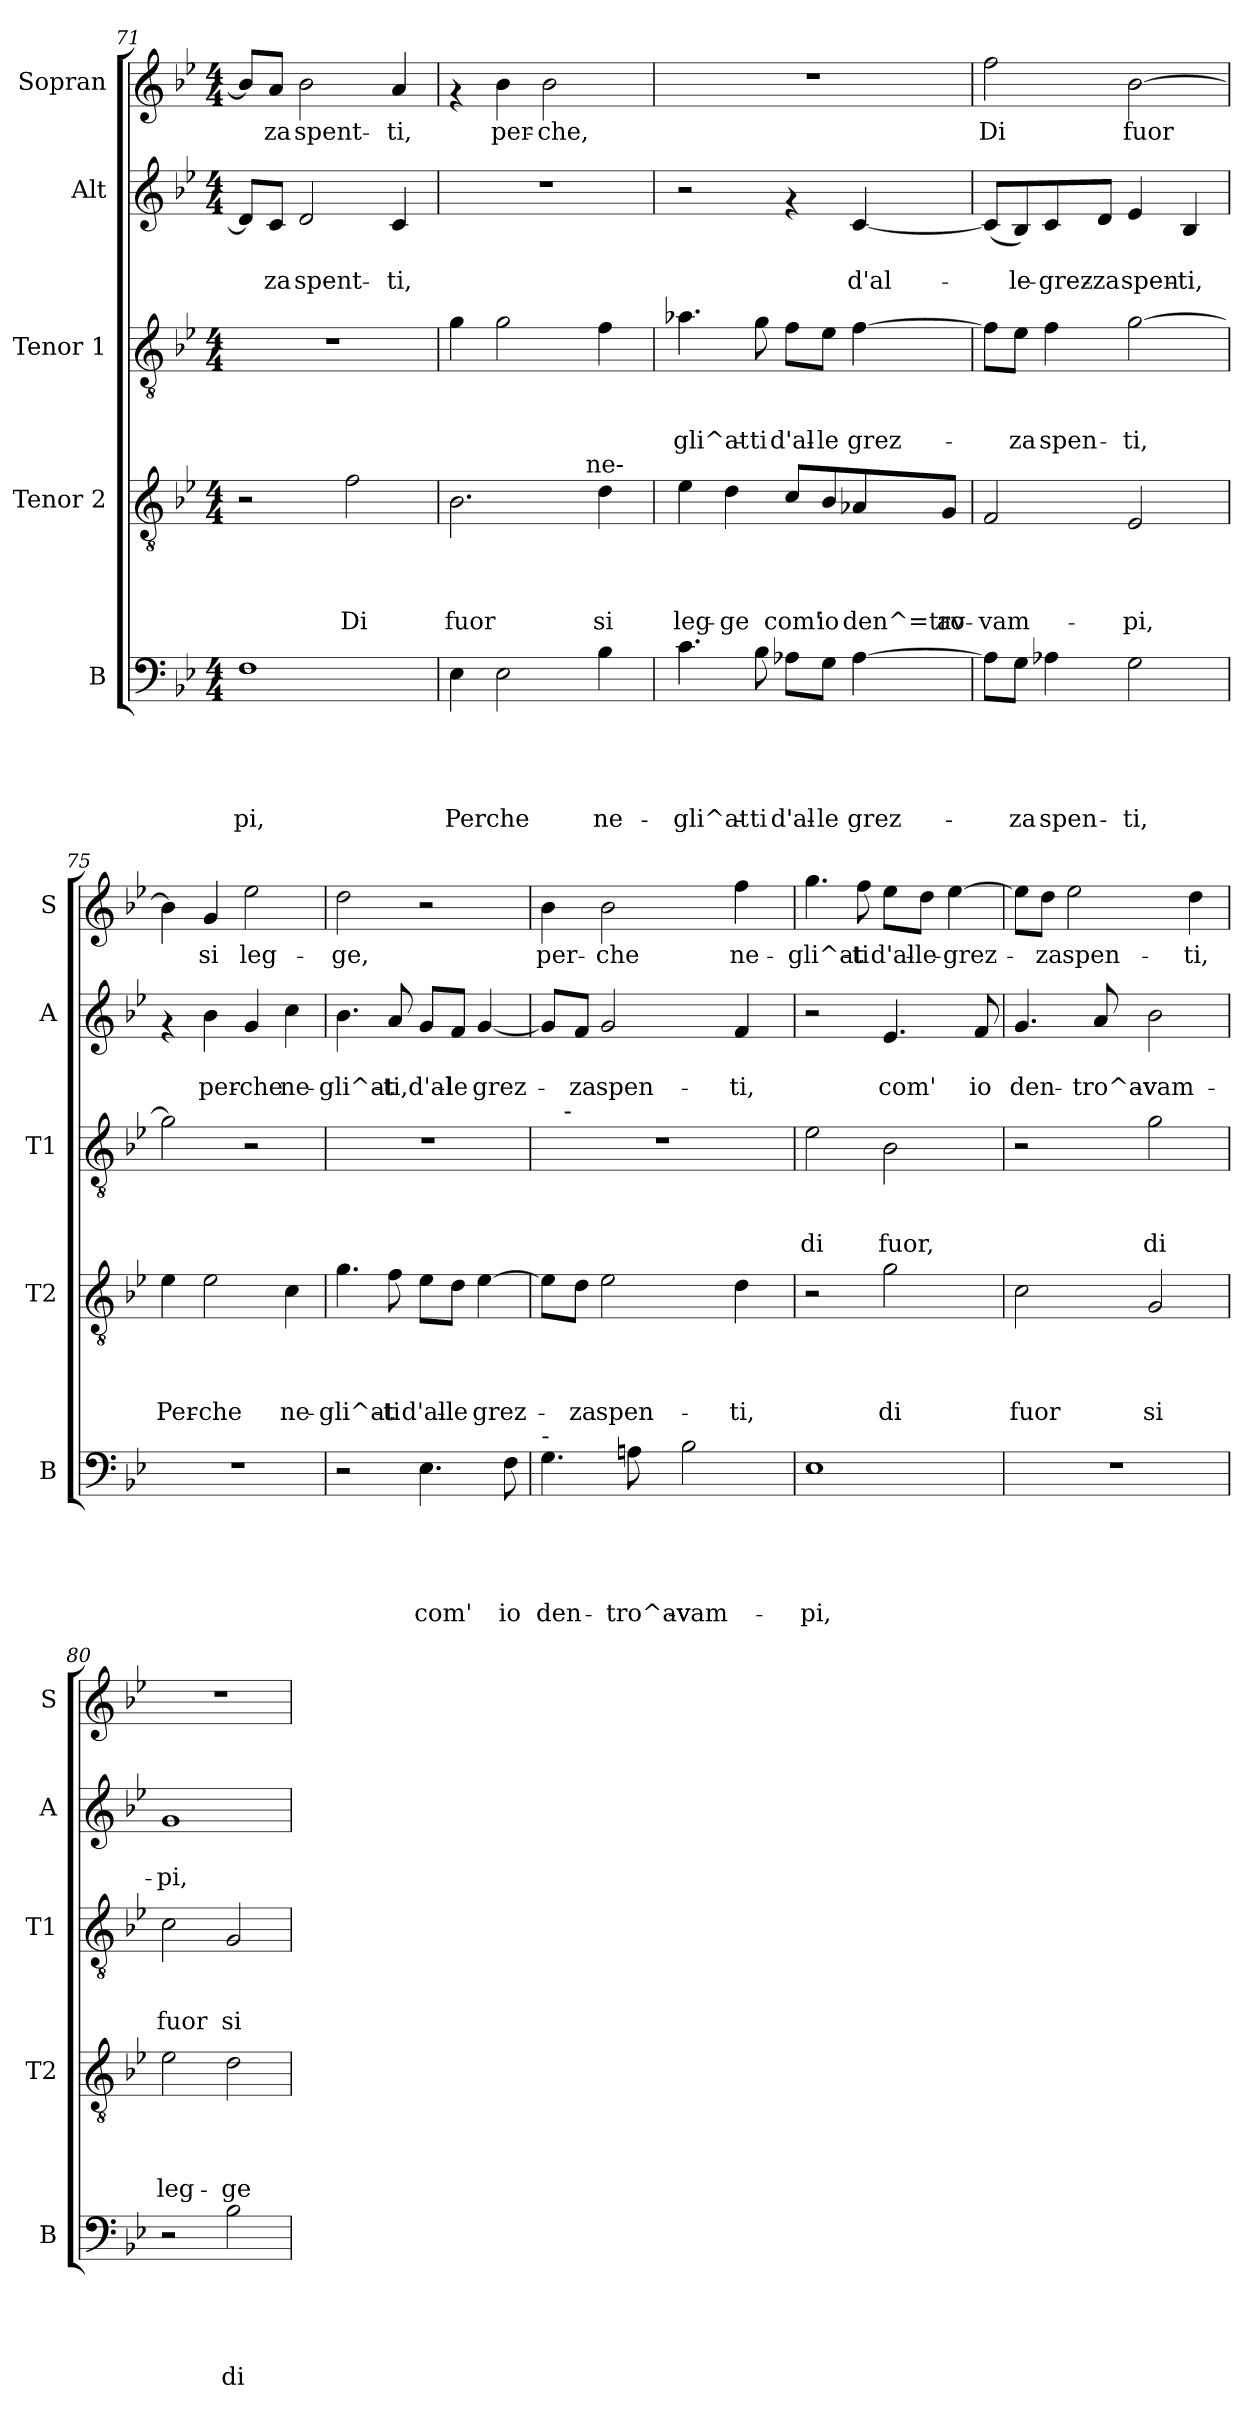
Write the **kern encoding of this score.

**kern	**text	**text	**text	**text	**text	**kern	**text	**text	**text	**text	**kern	**text	**text	**text	**kern	**text	**text	**kern	**text
*part5	*part5	*part5	*part5	*part5	*part5	*part4	*part4	*part4	*part4	*part4	*part3	*part3	*part3	*part3	*part2	*part2	*part2	*part1	*part1
*staff5	*staff5	*staff5	*staff5	*staff5	*staff5	*staff4	*staff4	*staff4	*staff4	*staff4	*staff3	*staff3	*staff3	*staff3	*staff2	*staff2	*staff2	*staff1	*staff1
*I"B	*	*	*	*	*	*I"Tenor 2	*	*	*	*	*I"Tenor 1	*	*	*	*I"Alt	*	*	*I"Sopran	*
*I'B	*	*	*	*	*	*I'T2	*	*	*	*	*I'T1	*	*	*	*I'A	*	*	*I'S	*
*clefF4	*	*	*	*	*	*clefGv2	*	*	*	*	*clefGv2	*	*	*	*clefG2	*	*	*clefG2	*
*k[b-e-]	*	*	*	*	*	*k[b-e-]	*	*	*	*	*k[b-e-]	*	*	*	*k[b-e-]	*	*	*k[b-e-]	*
*B-:	*	*	*	*	*	*B-:	*	*	*	*	*B-:	*	*	*	*B-:	*	*	*B-:	*
*M4/4	*	*	*	*	*	*M4/4	*	*	*	*	*M4/4	*	*	*	*M4/4	*	*	*M4/4	*
=71	=71	=71	=71	=71	=71	=71	=71	=71	=71	=71	=71	=71	=71	=71	=71	=71	=71	=71	=71
!	!	!	!	!	!LO:LY:b	!	!	!	!	!	!	!	!	!	!	!	!	!	!
1F	.	.	.	.	-pi,	2r	.	.	.	.	1r	.	.	.	8d/L]	.	.	8b-/L]	.
!	!	!	!	!	!	!	!	!	!	!	!	!	!	!	!	!	!LO:LY:b	!	!LO:LY:b
.	.	.	.	.	.	.	.	.	.	.	.	.	.	.	8c/J	.	-za	8a/J	-za
!	!	!	!	!	!	!	!	!	!	!	!	!	!	!	!	!	!LO:LY:b	!	!LO:LY:b
.	.	.	.	.	.	.	.	.	.	.	.	.	.	.	2d/	.	spent-	2b-\	spent-
!	!	!	!	!	!	!	!	!	!	!LO:LY:b	!	!	!	!	!	!	!	!	!
.	.	.	.	.	.	2f\	.	.	.	-Di	.	.	.	.	.	.	.	.	.
!	!	!	!	!	!	!	!	!	!	!	!	!	!	!	!	!	!LO:LY:b	!	!LO:LY:b
.	.	.	.	.	.	.	.	.	.	.	.	.	.	.	4c/	.	-ti,	4a/	-ti,
=72	=72	=72	=72	=72	=72	=72	=72	=72	=72	=72	=72	=72	=72	=72	=72	=72	=72	=72	=72
!	!	!	!	!	!	!LO:TX:a:t=Perche	!	!	!	!	!	!	!	!	!	!	!	!	!
!	!	!	!	!	!LO:LY:b	!	!	!	!	!LO:LY:b	!	!	!	!	!	!	!	!	!
*	*	*	*	*	*	*^	*	*	*	*	*	*	*	*	*	*	*	*	*
4E-\	.	.	.	.	Perche	2.B-\	2ryy	.	.	.	fuor	4g\	.	.	.	1r	.	.	4rf	.
!	!	!	!	!	!	!	!	!	!	!	!	!	!	!	!	!	!	!	!	!LO:LY:b
2E-\	.	.	.	.	.	.	.	.	.	.	.	2g\	.	.	.	.	.	.	4b-\	per-
!	!	!	!	!	!	!	!	!	!	!	!	!	!	!	!	!	!	!	!	!LO:LY:b
.	.	.	.	.	.	.	8..ryy	.	.	.	.	.	.	.	.	.	.	.	2b-\	-che,
!	!	!	!	!	!	!	!LO:TX:a:t=ne-	!	!	!	!	!	!	!	!	!	!	!	!	!
.	.	.	.	.	.	.	4ryy	.	.	.	.	.	.	.	.	.	.	.	.	.
!	!	!	!	!	!LO:LY:b	!	!	!	!	!	!LO:LY:b	!	!	!	!	!	!	!	!	!
4B-\	.	.	.	.	ne-	4d\	.	.	.	.	si	4f\	.	.	.	.	.	.	.	.
.	.	.	.	.	.	.	32ryy	.	.	.	.	.	.	.	.	.	.	.	.	.
!!LO:PB:g=z
=73	=73	=73	=73	=73	=73	=73	=73	=73	=73	=73	=73	=73	=73	=73	=73	=73	=73	=73	=73	=73
!	!	!	!	!	!LO:LY:b	!	!	!	!	!	!LO:LY:b	!	!	!	!LO:LY:b:rj	!	!	!	!	!
*	*	*	*	*	*	*v	*v	*	*	*	*	*	*	*	*	*	*	*	*	*
4.c\	.	.	.	.	-gli^at-	4e-\	.	.	.	leg-	4.a-X\	.	.	gli^at-	2r	.	.	1r	.
!	!	!	!	!	!	!	!	!	!	!LO:LY:b	!	!	!	!	!	!	!	!	!
.	.	.	.	.	.	4d\	.	.	.	-ge	.	.	.	.	.	.	.	.	.
!	!	!	!	!	!LO:LY:b	!	!	!	!	!	!	!	!	!LO:LY:b:rj	!	!	!	!	!
8B-\	.	.	.	.	-ti	.	.	.	.	.	8g\	.	.	-ti	.	.	.	.	.
!	!	!	!	!	!LO:LY:b	!	!	!	!	!LO:LY:b	!	!	!	!LO:LY:b:rj	!	!	!	!	!
8A-X\L	.	.	.	.	d'al-	8c/L	.	.	.	com'	8f\L	.	.	d'al-	4rf	.	.	.	.
!	!	!	!	!	!LO:LY:b	!	!	!	!	!LO:LY:b	!	!	!	!LO:LY:b:rj	!	!	!	!	!
8G\J	.	.	.	.	-le	8B-/	.	.	.	io	8e-\J	.	.	-le	.	.	.	.	.
!	!	!	!	!	!LO:LY:b	!	!	!	!	!LO:LY:b	!	!	!	!LO:LY:b:rj	!	!	!LO:LY:b	!	!
[>4A-\	.	.	.	.	grez-	8A-X/	.	.	.	den^=tro	[>4f\	.	.	grez-	[<4c/	.	d'al-	.	.
!	!	!	!	!	!	!	!	!	!	!LO:LY:b	!	!	!	!	!	!	!	!	!
.	.	.	.	.	.	8G/J	.	.	.	av-	.	.	.	.	.	.	.	.	.
=74	=74	=74	=74	=74	=74	=74	=74	=74	=74	=74	=74	=74	=74	=74	=74	=74	=74	=74	=74
!	!	!	!	!	!	!	!	!	!	!LO:LY:b	!	!	!	!	!	!	!	!	!LO:LY:b
8A-\L]	.	.	.	.	.	2F/	.	.	.	-vam-	8f\L]	.	.	.	(<8c/L]	.	.	2ff\	Di
!	!	!	!	!	!LO:LY:b	!	!	!	!	!	!	!	!	!LO:LY:b:rj	!	!	!LO:LY:b	!	!
8G\J	.	.	.	.	-za	.	.	.	.	.	8e-\J	.	.	-za	8B-/)	.	-le-	.	.
!	!	!	!	!	!LO:LY:b	!	!	!	!	!	!	!	!	!LO:LY:b:rj	!	!	!LO:LY:b	!	!
4A-X\	.	.	.	.	spen-	.	.	.	.	.	4f\	.	.	spen-	8c/	.	-grez-	.	.
!	!	!	!	!	!	!	!	!	!	!	!	!	!	!	!	!	!LO:LY:b	!	!
.	.	.	.	.	.	.	.	.	.	.	.	.	.	.	8d/J	.	-za	.	.
!	!	!	!	!	!LO:LY:b	!	!	!	!	!LO:LY:b	!	!	!	!LO:LY:b:rj	!	!	!LO:LY:b	!	!LO:LY:b
2G\	.	.	.	.	-ti,	2E-/	.	.	.	-pi,	[>2g\	.	.	-ti,	4e-/	.	spen-	[>2b-\	fuor
!	!	!	!	!	!	!	!	!	!	!	!	!	!	!	!	!	!LO:LY:b	!	!
.	.	.	.	.	.	.	.	.	.	.	.	.	.	.	4B-/	.	-ti,	.	.
=75	=75	=75	=75	=75	=75	=75	=75	=75	=75	=75	=75	=75	=75	=75	=75	=75	=75	=75	=75
!	!	!	!	!	!	!	!	!	!	!LO:LY:b	!	!	!	!	!	!	!	!	!
1r	.	.	.	.	.	4e-\	.	.	.	Per-	2g\]	.	.	.	4rf	.	.	4b-\]	.
!	!	!	!	!	!	!	!	!	!	!LO:LY:b	!	!	!	!	!	!	!LO:LY:b	!	!LO:LY:b
.	.	.	.	.	.	2e-\	.	.	.	-che	.	.	.	.	4b-\	.	per-	4g/	si
!	!	!	!	!	!	!	!	!	!	!	!	!	!	!	!	!	!LO:LY:b	!	!LO:LY:b
.	.	.	.	.	.	.	.	.	.	.	2r	.	.	.	4g/	.	-che	2ee-\	leg-
!	!	!	!	!	!	!	!	!	!	!LO:LY:b	!	!	!	!	!	!	!LO:LY:b	!	!
.	.	.	.	.	.	4c\	.	.	.	ne-	.	.	.	.	4cc\	.	ne-	.	.
=76	=76	=76	=76	=76	=76	=76	=76	=76	=76	=76	=76	=76	=76	=76	=76	=76	=76	=76	=76
!	!	!	!	!	!	!	!	!	!	!LO:LY:b	!	!	!	!	!	!	!LO:LY:b	!	!LO:LY:b
2r	.	.	.	.	.	4.g\	.	.	.	-gli^at-	1r	.	.	.	4.b-\	.	-gli^at-	2dd\	-ge,
!	!	!	!	!	!	!	!	!	!	!LO:LY:b	!	!	!	!	!	!	!LO:LY:b	!	!
.	.	.	.	.	.	8f\	.	.	.	-ti	.	.	.	.	8a/	.	-ti,d'al-	.	.
!	!	!	!	!	!LO:LY:b	!	!	!	!	!LO:LY:b	!	!	!	!	!	!	!	!	!
4.E-\	.	.	.	.	com'	8e-\L	.	.	.	d'al-	.	.	.	.	8g/L	.	.	2r	.
!	!	!	!	!	!	!	!	!	!	!LO:LY:b	!	!	!	!	!	!	!LO:LY:b	!	!
.	.	.	.	.	.	8d\J	.	.	.	-le	.	.	.	.	8f/J	.	-le	.	.
!	!	!	!	!	!	!	!	!	!	!LO:LY:b	!	!	!	!	!	!	!LO:LY:b	!	!
.	.	.	.	.	.	[<4e-\	.	.	.	grez-	.	.	.	.	[<4g/	.	grez-	.	.
!	!	!	!	!	!LO:LY:b	!	!	!	!	!	!	!	!	!	!	!	!	!	!
8F\	.	.	.	.	io	.	.	.	.	.	.	.	.	.	.	.	.	.	.
!!LO:LB:g=z
=77	=77	=77	=77	=77	=77	=77	=77	=77	=77	=77	=77	=77	=77	=77	=77	=77	=77	=77	=77
!LO:TX:a:t=-	!	!	!	!	!	!	!	!	!	!	!	!	!	!	!	!	!	!	!
!	!	!	!	!	!LO:LY:b	!	!	!	!	!	!	!	!	!	!	!	!	!	!LO:LY:b
*	*	*	*	*	*	*	*	*	*	*	*^	*	*	*	*	*	*	*	*
4.G\	.	.	.	.	den-	8e-\L]	.	.	.	.	1r	16.ryy	.	.	.	8g/L]	.	.	4b-\	per-
!	!	!	!	!	!	!	!	!	!	!	!	!LO:TX:a:t=-	!	!	!	!	!	!	!	!
.	.	.	.	.	.	.	.	.	.	.	.	2ryy	.	.	.	.	.	.	.	.
!	!	!	!	!	!	!	!	!	!	!LO:LY:b	!	!	!	!	!	!	!	!LO:LY:b	!	!
.	.	.	.	.	.	8d\J	.	.	.	-za	.	.	.	.	.	8f/J	.	-za	.	.
!	!	!	!	!	!	!	!	!	!	!LO:LY:b	!	!	!	!	!	!	!	!LO:LY:b	!	!LO:LY:b
.	.	.	.	.	.	2e-\	.	.	.	spen-	.	.	.	.	.	2g/	.	spen-	2b-\	-che
!	!	!	!	!	!LO:LY:b	!	!	!	!	!	!	!	!	!	!	!	!	!	!	!
8An\	.	.	.	.	-tro^av-	.	.	.	.	.	.	.	.	.	.	.	.	.	.	.
!	!	!	!	!	!LO:LY:b	!	!	!	!	!	!	!	!	!	!	!	!	!	!	!
2B-\	.	.	.	.	-vam-	.	.	.	.	.	.	.	.	.	.	.	.	.	.	.
.	.	.	.	.	.	.	.	.	.	.	.	4ryy	.	.	.	.	.	.	.	.
!	!	!	!	!	!	!	!	!	!	!LO:LY:b	!	!	!	!	!	!	!	!LO:LY:b	!	!LO:LY:b
.	.	.	.	.	.	4d\	.	.	.	-ti,	.	.	.	.	.	4f/	.	-ti,	4ff\	ne-
.	.	.	.	.	.	.	.	.	.	.	.	8ryy	.	.	.	.	.	.	.	.
.	.	.	.	.	.	.	.	.	.	.	.	32ryy	.	.	.	.	.	.	.	.
=78	=78	=78	=78	=78	=78	=78	=78	=78	=78	=78	=78	=78	=78	=78	=78	=78	=78	=78	=78	=78
!	!	!	!	!	!LO:LY:b	!	!	!	!	!	!	!	!	!	!LO:LY:b:rj	!	!	!	!	!LO:LY:b
*	*	*	*	*	*	*	*	*	*	*	*v	*v	*	*	*	*	*	*	*	*
1E-	.	.	.	.	-pi,	2r	.	.	.	.	2e-\	.	.	di	2r	.	.	4.gg\	-gli^at-
!	!	!	!	!	!	!	!	!	!	!	!	!	!	!	!	!	!	!	!LO:LY:b
.	.	.	.	.	.	.	.	.	.	.	.	.	.	.	.	.	.	8ff\	-ti
!	!	!	!	!	!	!	!	!	!	!LO:LY:b	!	!	!	!LO:LY:b:rj	!	!	!LO:LY:b	!	!LO:LY:b
.	.	.	.	.	.	2g\	.	.	.	di	2B-\	.	.	fuor,	4.e-/	.	com'	8ee-\L	d'al-
!	!	!	!	!	!	!	!	!	!	!	!	!	!	!	!	!	!	!	!LO:LY:b
.	.	.	.	.	.	.	.	.	.	.	.	.	.	.	.	.	.	8dd\J	-le-
!	!	!	!	!	!	!	!	!	!	!	!	!	!	!	!	!	!	!	!LO:LY:b
.	.	.	.	.	.	.	.	.	.	.	.	.	.	.	.	.	.	[>4ee-\	-grez-
!	!	!	!	!	!	!	!	!	!	!	!	!	!	!	!	!	!LO:LY:b	!	!
.	.	.	.	.	.	.	.	.	.	.	.	.	.	.	8f/	.	io	.	.
=79	=79	=79	=79	=79	=79	=79	=79	=79	=79	=79	=79	=79	=79	=79	=79	=79	=79	=79	=79
!	!	!	!	!	!	!	!	!	!	!LO:LY:b	!	!	!	!	!	!	!LO:LY:b	!	!
1r	.	.	.	.	.	2c\	.	.	.	fuor	2r	.	.	.	4.g/	.	den-	8ee-\L]	.
!	!	!	!	!	!	!	!	!	!	!	!	!	!	!	!	!	!	!	!LO:LY:b
.	.	.	.	.	.	.	.	.	.	.	.	.	.	.	.	.	.	8dd\J	-za
!	!	!	!	!	!	!	!	!	!	!	!	!	!	!	!	!	!	!	!LO:LY:b
.	.	.	.	.	.	.	.	.	.	.	.	.	.	.	.	.	.	2ee-\	spen-
!	!	!	!	!	!	!	!	!	!	!	!	!	!	!	!	!	!LO:LY:b	!	!
.	.	.	.	.	.	.	.	.	.	.	.	.	.	.	8a/	.	-tro^av-	.	.
!	!	!	!	!	!	!	!	!	!	!LO:LY:b	!	!	!	!LO:LY:b:rj	!	!	!LO:LY:b	!	!
.	.	.	.	.	.	2G/	.	.	.	si	2g\	.	.	di	2b-\	.	-vam-	.	.
!	!	!	!	!	!	!	!	!	!	!	!	!	!	!	!	!	!	!	!LO:LY:b
.	.	.	.	.	.	.	.	.	.	.	.	.	.	.	.	.	.	4dd\	-ti,
=80	=80	=80	=80	=80	=80	=80	=80	=80	=80	=80	=80	=80	=80	=80	=80	=80	=80	=80	=80
!	!	!	!	!	!	!	!	!	!	!LO:LY:b	!	!	!	!LO:LY:b:rj	!	!	!LO:LY:b	!	!
2r	.	.	.	.	.	2e-\	.	.	.	leg-	2c\	.	.	fuor	1g	.	-pi,	1r	.
!	!	!	!	!	!LO:LY:b	!	!	!	!	!LO:LY:b	!	!	!	!LO:LY:b:rj	!	!	!	!	!
2B-\	.	.	.	.	di	2d\	.	.	.	-ge	2G/	.	.	si	.	.	.	.	.
=	=	=	=	=	=	=	=	=	=	=	=	=	=	=	=	=	=	=	=
*-	*-	*-	*-	*-	*-	*-	*-	*-	*-	*-	*-	*-	*-	*-	*-	*-	*-	*-	*-
